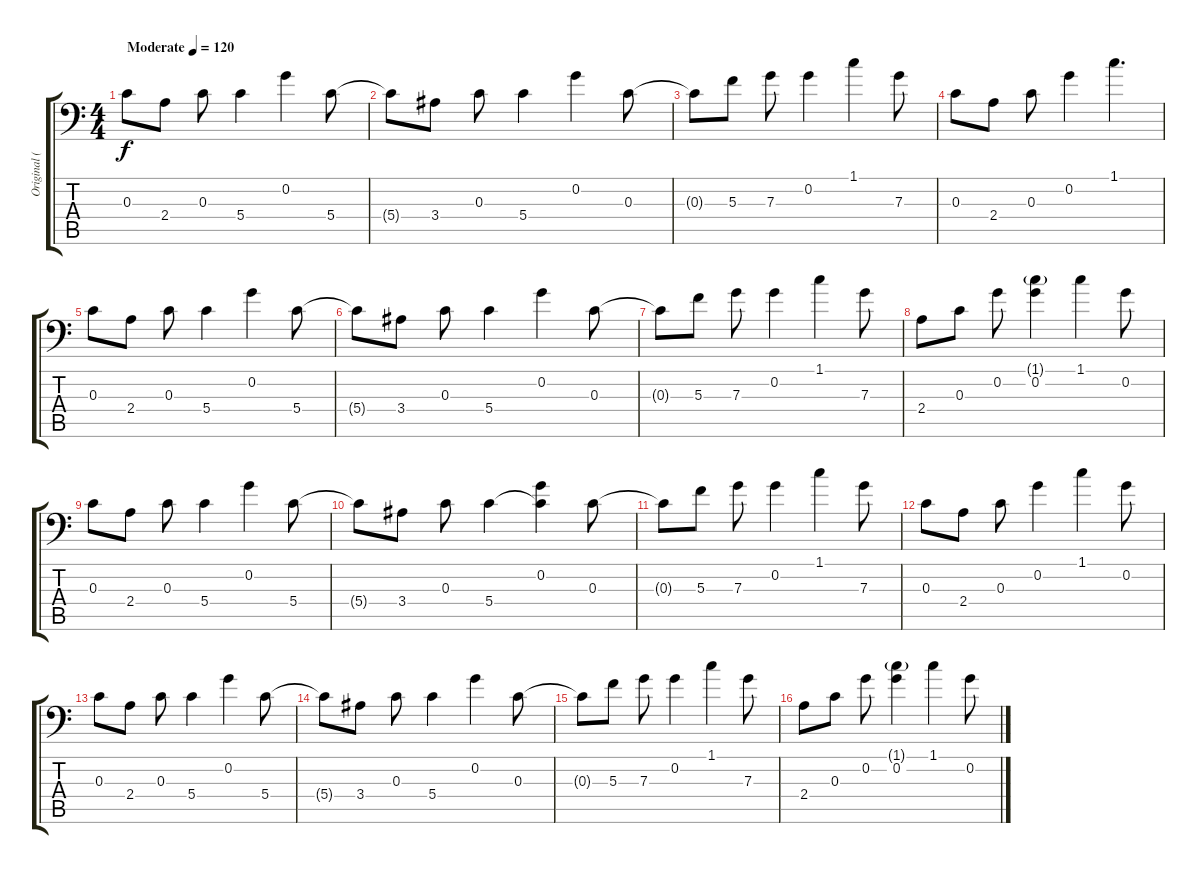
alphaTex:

\track ("Original (no ties)" "Original (") {instrument acousticguitarsteel}
\staff {score tabs}
\tuning (B3 G3 C3 G2 C3 G1) {hide}
\ts (4 4)
\tempo (120 "Moderate")
\clef f4
\ks c
0.3.8{dy f instrument acousticguitarsteel} 2.4.8 0.3.8 5.4.4 0.2.4 5.4.8 |
5.4{t}.8 3.4.8 0.3.8 5.4.4 0.2.4 0.3.8 |
0.3{t}.8 5.3.8 7.3.8 0.2.4 1.1.4 7.3.8 |
0.3.8 2.4.8 0.3.8 0.2.4 1.1.4{d} |
0.3.8 2.4.8 0.3.8 5.4.4 0.2.4 5.4.8 |
5.4{t}.8 3.4.8 0.3.8 5.4.4 0.2.4 0.3.8 |
0.3{t}.8 5.3.8 7.3.8 0.2.4 1.1.4 7.3.8 |
2.4.8 0.3.8 0.2.8 (1.1{g} 0.2).4 1.1.4 0.2.8 |
0.3.8 2.4.8 0.3.8 5.4.4 0.2.4 5.4.8 |
5.4{t}.8 3.4.8 0.3.8 5.4.4 (0.2 5.4{t}).4 0.3.8 |
0.3{t}.8 5.3.8 7.3.8 0.2.4 1.1.4 7.3.8 |
0.3.8 2.4.8 0.3.8 0.2.4 1.1.4 0.2.8 |
0.3.8 2.4.8 0.3.8 5.4.4 0.2.4 5.4.8 |
5.4{t}.8 3.4.8 0.3.8 5.4.4 0.2.4 0.3.8 |
0.3{t}.8 5.3.8 7.3.8 0.2.4 1.1.4 7.3.8 |
2.4.8 0.3.8 0.2.8 (1.1{g} 0.2).4 1.1.4 0.2.8
